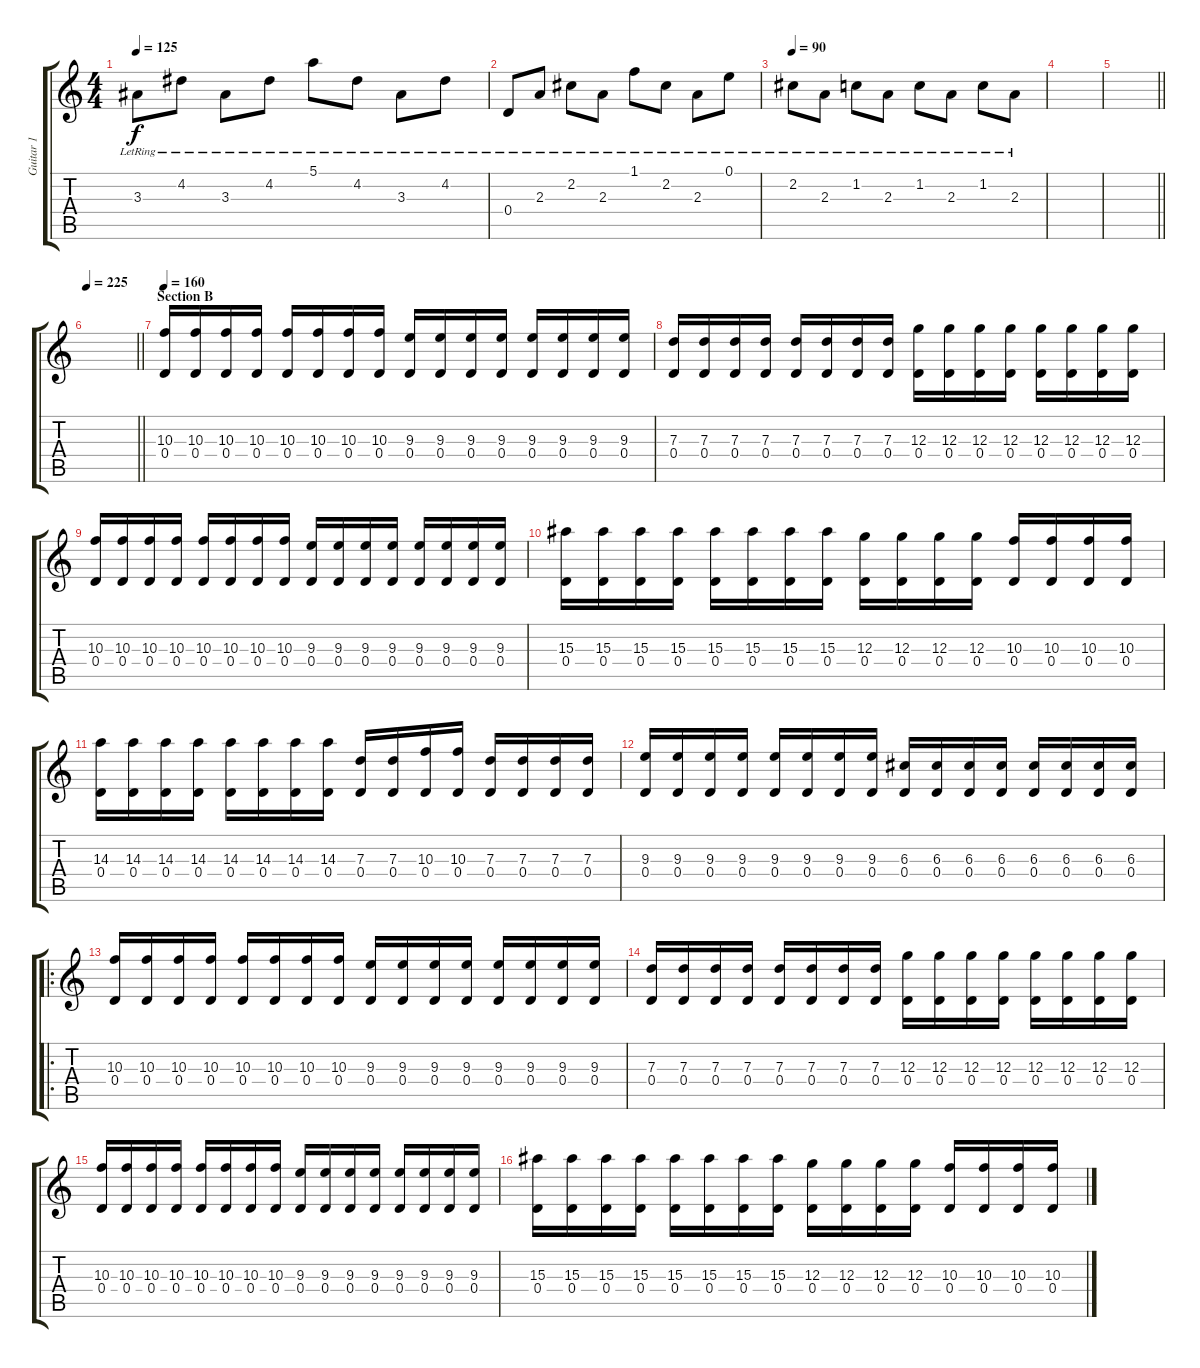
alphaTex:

\track ("Guitar 1" "Guitar 1") {instrument overdrivenguitar}
\staff {score tabs}
\tuning (E4 B3 G3 D3 A2 D2) {hide}
\ts (4 4)
\tempo 125
\clef g2
\ks c
3.3{lr}.8{dy f} 4.2{lr}.8 3.3{lr}.8 4.2{lr}.8 5.1{lr}.8 4.2{lr}.8 3.3{lr}.8 4.2{lr}.8 |
0.4{lr}.8 2.3{lr}.8 2.2{lr}.8 2.3{lr}.8 1.1{lr}.8 2.2{lr}.8 2.3{lr}.8 0.1{lr}.8 |
\tempo 90
2.2{lr}.8 2.3{lr}.8 1.2{lr}.8 2.3{lr}.8 1.2{lr}.8 2.3{lr}.8 1.2{lr}.8 2.3{lr}.8 |
|
\barLineRight lightlight
|
\section ("" "")
\tempo 225
\barLineRight lightlight
|
\section ("" "Section B")
\tempo 160
(10.3 0.4).16 (10.3 0.4).16 (10.3 0.4).16 (10.3 0.4).16 (10.3 0.4).16 (10.3 0.4).16 (10.3 0.4).16 (10.3 0.4).16 (9.3 0.4).16 (9.3 0.4).16 (9.3 0.4).16 (9.3 0.4).16 (9.3 0.4).16 (9.3 0.4).16 (9.3 0.4).16 (9.3 0.4).16 |
(7.3 0.4).16 (7.3 0.4).16 (7.3 0.4).16 (7.3 0.4).16 (7.3 0.4).16 (7.3 0.4).16 (7.3 0.4).16 (7.3 0.4).16 (12.3 0.4).16 (12.3 0.4).16 (12.3 0.4).16 (12.3 0.4).16 (12.3 0.4).16 (12.3 0.4).16 (12.3 0.4).16 (12.3 0.4).16 |
(10.3 0.4).16 (10.3 0.4).16 (10.3 0.4).16 (10.3 0.4).16 (10.3 0.4).16 (10.3 0.4).16 (10.3 0.4).16 (10.3 0.4).16 (9.3 0.4).16 (9.3 0.4).16 (9.3 0.4).16 (9.3 0.4).16 (9.3 0.4).16 (9.3 0.4).16 (9.3 0.4).16 (9.3 0.4).16 |
(15.3 0.4).16 (15.3 0.4).16 (15.3 0.4).16 (15.3 0.4).16 (15.3 0.4).16 (15.3 0.4).16 (15.3 0.4).16 (15.3 0.4).16 (12.3 0.4).16 (12.3 0.4).16 (12.3 0.4).16 (12.3 0.4).16 (10.3 0.4).16 (10.3 0.4).16 (10.3 0.4).16 (10.3 0.4).16 |
(14.3 0.4).16 (14.3 0.4).16 (14.3 0.4).16 (14.3 0.4).16 (14.3 0.4).16 (14.3 0.4).16 (14.3 0.4).16 (14.3 0.4).16 (7.3 0.4).16 (7.3 0.4).16 (10.3 0.4).16 (10.3 0.4).16 (7.3 0.4).16 (7.3 0.4).16 (7.3 0.4).16 (7.3 0.4).16 |
(9.3 0.4).16 (9.3 0.4).16 (9.3 0.4).16 (9.3 0.4).16 (9.3 0.4).16 (9.3 0.4).16 (9.3 0.4).16 (9.3 0.4).16 (6.3 0.4).16 (6.3 0.4).16 (6.3 0.4).16 (6.3 0.4).16 (6.3 0.4).16 (6.3 0.4).16 (6.3 0.4).16 (6.3 0.4).16 |
\ro
(10.3 0.4).16 (10.3 0.4).16 (10.3 0.4).16 (10.3 0.4).16 (10.3 0.4).16 (10.3 0.4).16 (10.3 0.4).16 (10.3 0.4).16 (9.3 0.4).16 (9.3 0.4).16 (9.3 0.4).16 (9.3 0.4).16 (9.3 0.4).16 (9.3 0.4).16 (9.3 0.4).16 (9.3 0.4).16 |
(7.3 0.4).16 (7.3 0.4).16 (7.3 0.4).16 (7.3 0.4).16 (7.3 0.4).16 (7.3 0.4).16 (7.3 0.4).16 (7.3 0.4).16 (12.3 0.4).16 (12.3 0.4).16 (12.3 0.4).16 (12.3 0.4).16 (12.3 0.4).16 (12.3 0.4).16 (12.3 0.4).16 (12.3 0.4).16 |
(10.3 0.4).16 (10.3 0.4).16 (10.3 0.4).16 (10.3 0.4).16 (10.3 0.4).16 (10.3 0.4).16 (10.3 0.4).16 (10.3 0.4).16 (9.3 0.4).16 (9.3 0.4).16 (9.3 0.4).16 (9.3 0.4).16 (9.3 0.4).16 (9.3 0.4).16 (9.3 0.4).16 (9.3 0.4).16 |
(15.3 0.4).16 (15.3 0.4).16 (15.3 0.4).16 (15.3 0.4).16 (15.3 0.4).16 (15.3 0.4).16 (15.3 0.4).16 (15.3 0.4).16 (12.3 0.4).16 (12.3 0.4).16 (12.3 0.4).16 (12.3 0.4).16 (10.3 0.4).16 (10.3 0.4).16 (10.3 0.4).16 (10.3 0.4).16
